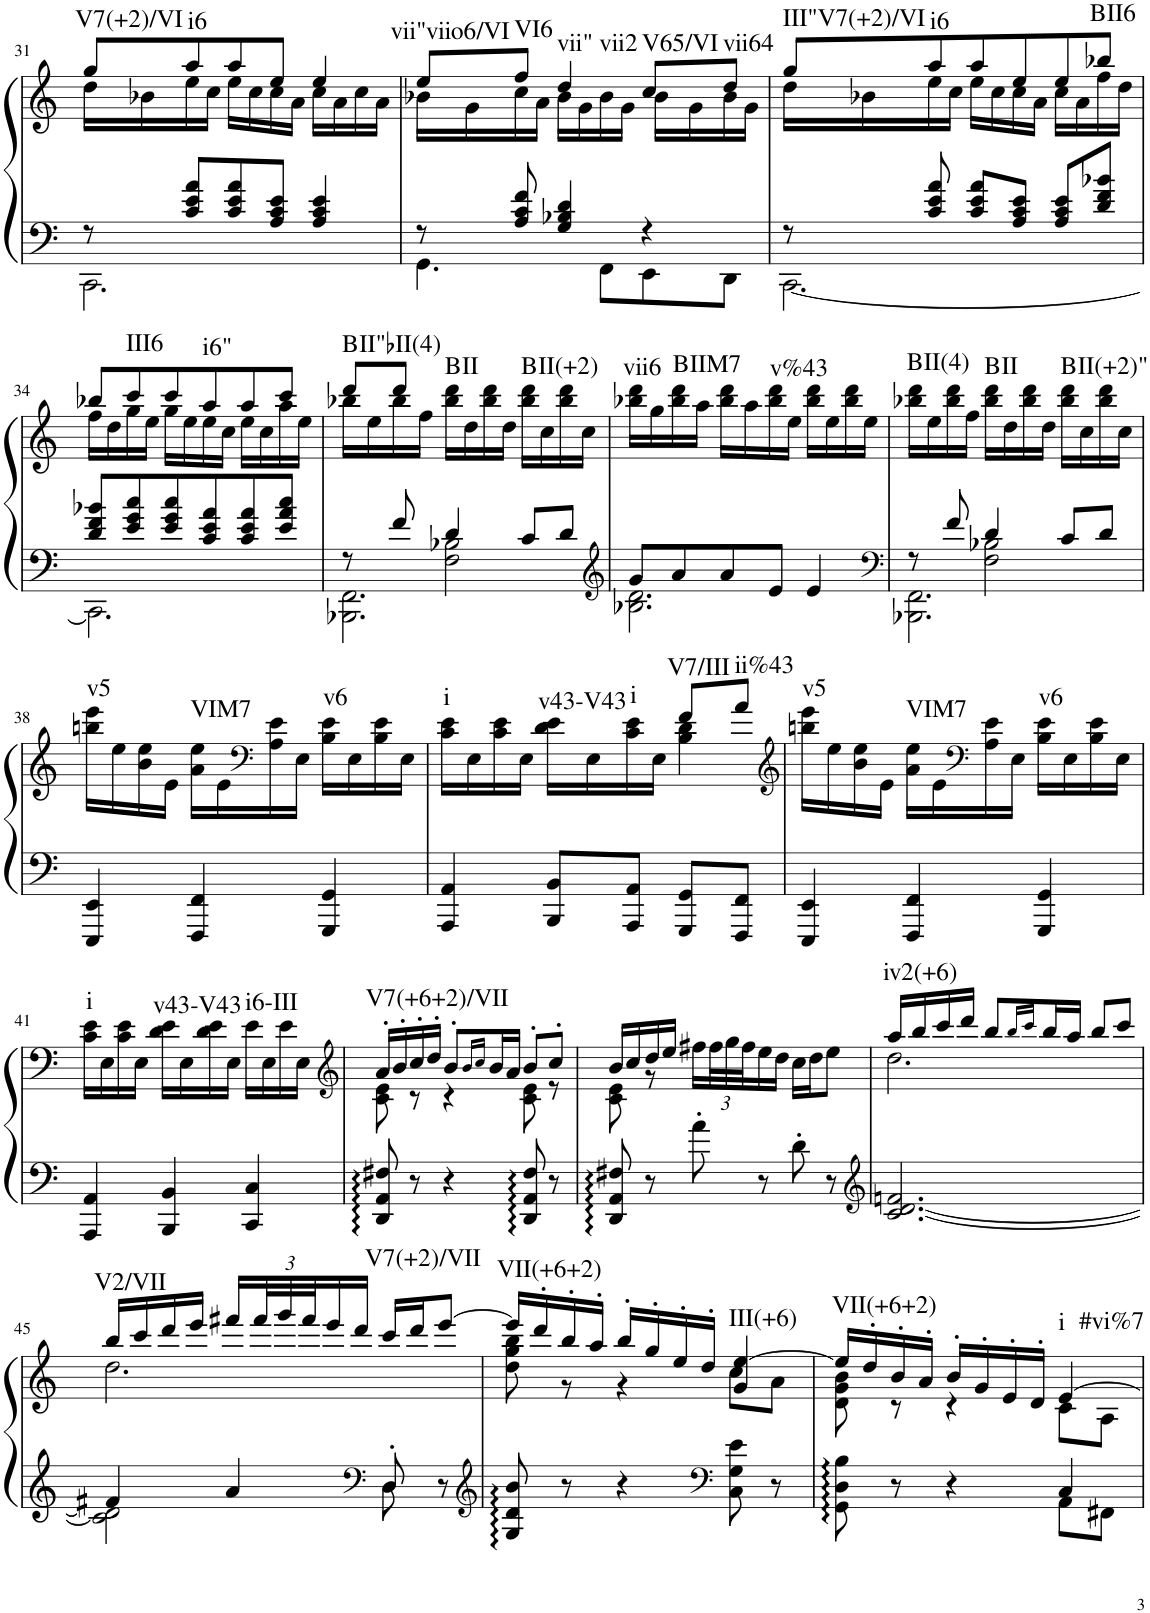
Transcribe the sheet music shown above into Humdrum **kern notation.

**kern	**kern	**harte
*part1	*part1	*part1
*staff2	*staff1	*
*I"Piano	*	*
*I'Pno.	*	*
!!LO:PB:g=z
*clefF4	*clefG2	*
*k[]	*k[]	*
*M3/4	*M3/4	*
=31	=31	=31
*^	*^	*
!	!	!	!	!LO:H:kt=V7(+2)/VI
8r	2.CC\	8gg/L	16dd\LL	N
.	.	.	16b-X\	.
!	!	!	!	!LO:H:kt=i6
8c/ 8e/ 8a/L	.	8aa/	16ee\	N
.	.	.	16cc\JJ	.
8c/ 8e/ 8a/	.	8aa/	16ee\LL	.
.	.	.	16cc\	.
8A/ 8c/ 8e/J	.	8ee/J	16cc\	.
.	.	.	16a\JJ	.
4A/ 4c/ 4e/	.	4ee/	16cc\LL	.
.	.	.	16a\	.
.	.	.	16cc\	.
.	.	.	16a\JJ	.
=32	=32	=32	=32	=32
!	!	!	!	!LO:H:kt=vii"viio6/VI
8r	4.GG\	8ee/L	16b-X\LL	N
.	.	.	16g\	.
!	!	!	!	!LO:H:kt=VI6
8A/ 8c/ 8f/	.	8ff/J	16cc\	N
.	.	.	16a\JJ	.
!	!	!	!	!LO:H:n=1:kt=vii"
!	!	!	!	!LO:H:n=2:kt=vii2
4G/ 4B-X/ 4d/	.	4dd/	16b-\LL	N N
.	.	.	16g\	.
.	8FF\L	.	16b-\	.
.	.	.	16g\JJ	.
!	!	!	!	!LO:H:kt=V65/VI
4r	8EE\	8cc/L	16b-\LL	N
.	.	.	16g\	.
!	!	!	!	!LO:H:kt=vii64
.	8DD\J	8dd/J	16b-\	N
.	.	.	16g\JJ	.
=33	=33	=33	=33	=33
!	!	!	!	!LO:H:kt=III"V7(+2)/VI
8r	[2.CC\	8gg/L	16dd\LL	N
.	.	.	16b-X\	.
!	!	!	!	!LO:H:kt=i6
8c/ 8e/ 8a/	.	8aa/	16ee\	N
.	.	.	16cc\JJ	.
8c/ 8e/ 8a/L	.	8aa/	16ee\LL	.
.	.	.	16cc\	.
8A/ 8c/ 8e/J	.	8ee/	16cc\	.
.	.	.	16a\JJ	.
8A/ 8c/ 8e/L	.	8ee/	16cc\LL	.
.	.	.	16a\	.
!	!	!	!	!LO:H:kt=6
8d/ 8f/ 8b-X/J	.	8bb-X/J	16ff\	B:maj6
.	.	.	16dd\JJ	.
!!LO:LB:g=z	!!
=34	=34	=34	=34	=34
8d/ 8f/ 8b-X/L	2.CC\]	8bb-X/L	16ff\LL	.
.	.	.	16dd\	.
!	!	!	!	!LO:H:kt=III6
8e/ 8g/ 8cc/	.	8ccc/	16gg\	N
.	.	.	16ee\JJ	.
8e/ 8g/ 8cc/	.	8ccc/	16gg\LL	.
.	.	.	16ee\	.
!	!	!	!	!LO:H:kt=i6"
8c/ 8e/ 8a/	.	8aa/	16ee\	N
.	.	.	16cc\JJ	.
8c/ 8e/ 8a/	.	8aa/	16ee\LL	.
.	.	.	16cc\	.
8e/ 8a/ 8cc/J	.	8ccc/J	16aa\	.
.	.	.	16ee\JJ	.
=35	=35	=35	=35	=35
*	*^	*	*	*
8r	4ryy	2.BBB-X\ 2.FF\	8ddd/L	16bb-X\LL	B:maj(4)
.	.	.	.	16ee\	.
8f/	.	.	8ddd/J	16bb-\	.
.	.	.	.	16ff\JJ	.
4d/	2F\ 2B-X\	.	2ryy	16bb-\ 16ddd\LL	B:maj
.	.	.	.	16dd\	.
.	.	.	.	16bb-\ 16ddd\	.
.	.	.	.	16dd\JJ	.
8c/L	.	.	.	16bb-\ 16ddd\LL	B:maj(2)
.	.	.	.	16cc\	.
8d/J	.	.	.	16bb-\ 16ddd\	.
.	.	.	.	16cc\JJ	.
*v	*v	*v	*	*	*
*	*v	*v	*
=36	=36	=36
*clefG2	*	*
*^	*^	*
!	!	!	!	!LO:H:kt=vii6
*	*	*v	*v	*
8g/L	2.B-X\ 2.d\	16bb-X\ 16ddd\LL	N
.	.	16gg\	.
!	!	!	!LO:H:kt=7
8a/	.	16bb-\ 16ddd\	B:7
.	.	16aa\JJ	.
8a/	.	16bb-\ 16ddd\LL	.
.	.	16aa\	.
!	!	!	!LO:H:kt=v%43
8e/J	.	16bb-\ 16ddd\	N
.	.	16ee\JJ	.
4e/	.	16bb-\ 16ddd\LL	.
.	.	16ee\	.
.	.	16bb-\ 16ddd\	.
.	.	16ee\JJ	.
*v	*v	*	*
=37	=37	=37
*clefF4	*	*
*^	*	*
*	*^	*	*
8r	4ryy	2.BBB-X\ 2.FF\	16bb-X\ 16ddd\LL	B:maj(4)
.	.	.	16ee\	.
8f/	.	.	16bb-\ 16ddd\	.
.	.	.	16ff\JJ	.
4d/	2F\ 2B-X\	.	16bb-\ 16ddd\LL	B:maj
.	.	.	16dd\	.
.	.	.	16bb-\ 16ddd\	.
.	.	.	16dd\JJ	.
8c/L	.	.	16bb-\ 16ddd\LL	B:maj(2)
.	.	.	16cc\	.
8d/J	.	.	16bb-\ 16ddd\	.
.	.	.	16cc\JJ	.
*v	*v	*v	*	*
!!LO:LB:g=z
=38	=38	=38
!	!	!LO:H:kt=v5
4EEE/ 4EE/	16bbn\ 16eee\LL	N
.	16ee\	.
.	16b\ 16ee\	.
.	16e\JJ	.
!	!	!LO:H:kt=VIM7
4FFF/ 4FF/	16a\ 16ee\LL	N
.	16e\	.
*	*clefF4	*
.	16A\ 16e\	.
.	16E\JJ	.
!	!	!LO:H:kt=v6
4GGG/ 4GG/	16B\ 16e\LL	N
.	16E\	.
.	16B\ 16e\	.
.	16E\JJ	.
=39	=39	=39
*	*^	*
!	!	!	!LO:H:kt=i
4AAA/ 4AA/	16c\ 16e\LL	2ryy	N
.	16E\	.	.
.	16c\ 16e\	.	.
.	16E\JJ	.	.
!	!	!	!LO:H:kt=v43-V43
8BBB/ 8BB/L	16d\ 16e\LL	.	N
.	16E\	.	.
!	!	!	!LO:H:kt=i
8AAA/ 8AA/J	16c\ 16e\	.	N
.	16E\JJ	.	.
!	!	!	!LO:H:kt=V7/III
8GGG/ 8GG/L	8f/L	4B\ 4d\	N
!	!	!	!LO:H:kt=ii%43
8FFF/ 8FF/J	8a/J	.	N
*	*v	*v	*
=40	=40	=40
*	*clefG2	*
!	!	!LO:H:kt=v5
4EEE/ 4EE/	16bbn\ 16eee\LL	N
.	16ee\	.
.	16b\ 16ee\	.
.	16e\JJ	.
!	!	!LO:H:kt=VIM7
4FFF/ 4FF/	16a\ 16ee\LL	N
.	16e\	.
*	*clefF4	*
.	16A\ 16e\	.
.	16E\JJ	.
!	!	!LO:H:kt=v6
4GGG/ 4GG/	16B\ 16e\LL	N
.	16E\	.
.	16B\ 16e\	.
.	16E\JJ	.
!!LO:LB:g=z
=41	=41	=41
!	!	!LO:H:kt=i
4AAA/ 4AA/	16c\ 16e\LL	N
.	16E\	.
.	16c\ 16e\	.
.	16E\JJ	.
!	!	!LO:H:kt=v43-V43
4BBB/ 4BB/	16d\ 16e\LL	N
.	16E\	.
.	16d\ 16e\	.
.	16E\JJ	.
!	!	!LO:H:kt=i6-III
4CC/ 4C/	16e\LL	N
.	16E\	.
.	16e\	.
.	16E\JJ	.
=42	=42	=42
*	*clefG2	*
*	*^	*
!	!	!	!LO:H:kt=V7(+6+2)/VII
8DD/ 8AA/ 8F#X/	16a'/LL	8c\ 8e\	N
.	16b'/	.	.
8r	16cc'/	8r	.
.	16dd'/JJ	.	.
4r	8b'/L	4r	.
.	16qb/LL	.	.
.	16qcc/JJ	.	.
.	16b/L	.	.
.	16a/JJ	.	.
8DD/ 8AA/ 8F#/	8b'/L	8c\ 8e\	.
8r	8cc'/J	8r	.
=43	=43	=43	=43
8DD/ 8AA/ 8F#X/	16b/LL	8c\ 8e\	.
.	16cc/	.	.
8r	16dd/	8r	.
.	16ee/JJ	.	.
8a'\	16ff#X\LL	2ryy	.
*	*Xbrackettup	*	*
.	48ff#\L	.	.
.	48gg\	.	.
.	48ff#\J	.	.
8r	16ee\	.	.
.	16dd\JJ	.	.
8d'\	16cc\LL	.	.
.	16dd\J	.	.
8r	8ee\J	.	.
=44	=44	=44	=44
*clefG2	*	*	*
!	!	!	!LO:H:kt=iv2(+6)
[2.c/ [2.d/ 2.fn/	16aa/LL	2.dd\	N
.	16bb/	.	.
.	16ccc/	.	.
.	16ddd/JJ	.	.
.	8bb/L	.	.
.	16qbb/LL	.	.
.	16qccc/JJ	.	.
.	16bb/L	.	.
.	16aa/JJ	.	.
.	8bb/L	.	.
.	8ccc/J	.	.
!!LO:LB:g=z	!!
=45	=45	=45	=45
*^	*	*	*
!	!	!	!	!LO:H:kt=V2/VII
4f#X/	2c\] 2d\]	16bb/LL	2.dd\	N
.	.	16ccc/	.	.
.	.	16ddd/	.	.
.	.	16eee/JJ	.	.
4a/	.	16fff#X/LL	.	.
.	.	48fff#/L	.	.
.	.	48ggg/	.	.
.	.	48fff#/J	.	.
.	.	16eee/	.	.
.	.	16ddd/JJ	.	.
*clefF4	*	*	*	*
!	!	!	!	!LO:H:kt=V7(+2)/VII
8D'/	8D\	16ccc/LL	.	N
.	.	16ddd/J	.	.
8r	8ryy	[8eee/J	.	.
*v	*v	*	*	*
=46	=46	=46	=46
*clefG2	*	*	*
*^	*	*	*
!	!	!	!	!LO:H:kt=VII(+6+2)
*v	*v	*	*	*
8G/ 8d/ 8b/	16eee/LL]	8dd\ 8gg\ 8bb\	N
.	16ddd'/	.	.
8r	16bb'/	8r	.
.	16aa'/JJ	.	.
4r	16bb'/LL	4r	.
.	16gg'/	.	.
.	16ee'/	.	.
.	16dd'/JJ	.	.
*clefF4	*	*	*
!	!	!	!LO:H:kt=III(+6)
8C\ 8G\ 8e\	4g/ [4ee/	8cc\L	N
8r	.	8a\J	.
=47	=47	=47	=47
*^	*	*	*
!	!	!	!	!LO:H:kt=VII(+6+2)
8GG\ 8D\ 8B\	2ryy	16ee/LL]	8d\ 8g\ 8b\	N
.	.	16dd'/	.	.
8r	.	16b'/	8r	.
.	.	16a'/JJ	.	.
4r	.	16b'/LL	4r	.
.	.	16g'/	.	.
.	.	16e'/	.	.
.	.	16d'/JJ	.	.
!	!	!	!	!LO:H:n=1:kt=i
!	!	!	!	!LO:H:n=2:kt=#vi%7
4C/	8AA\L	[4e/	8c\L	N N
.	8FF#X\J	.	8A\J	.
*v	*v	*	*	*
*	*v	*v	*
=	=	=
*-	*-	*-
